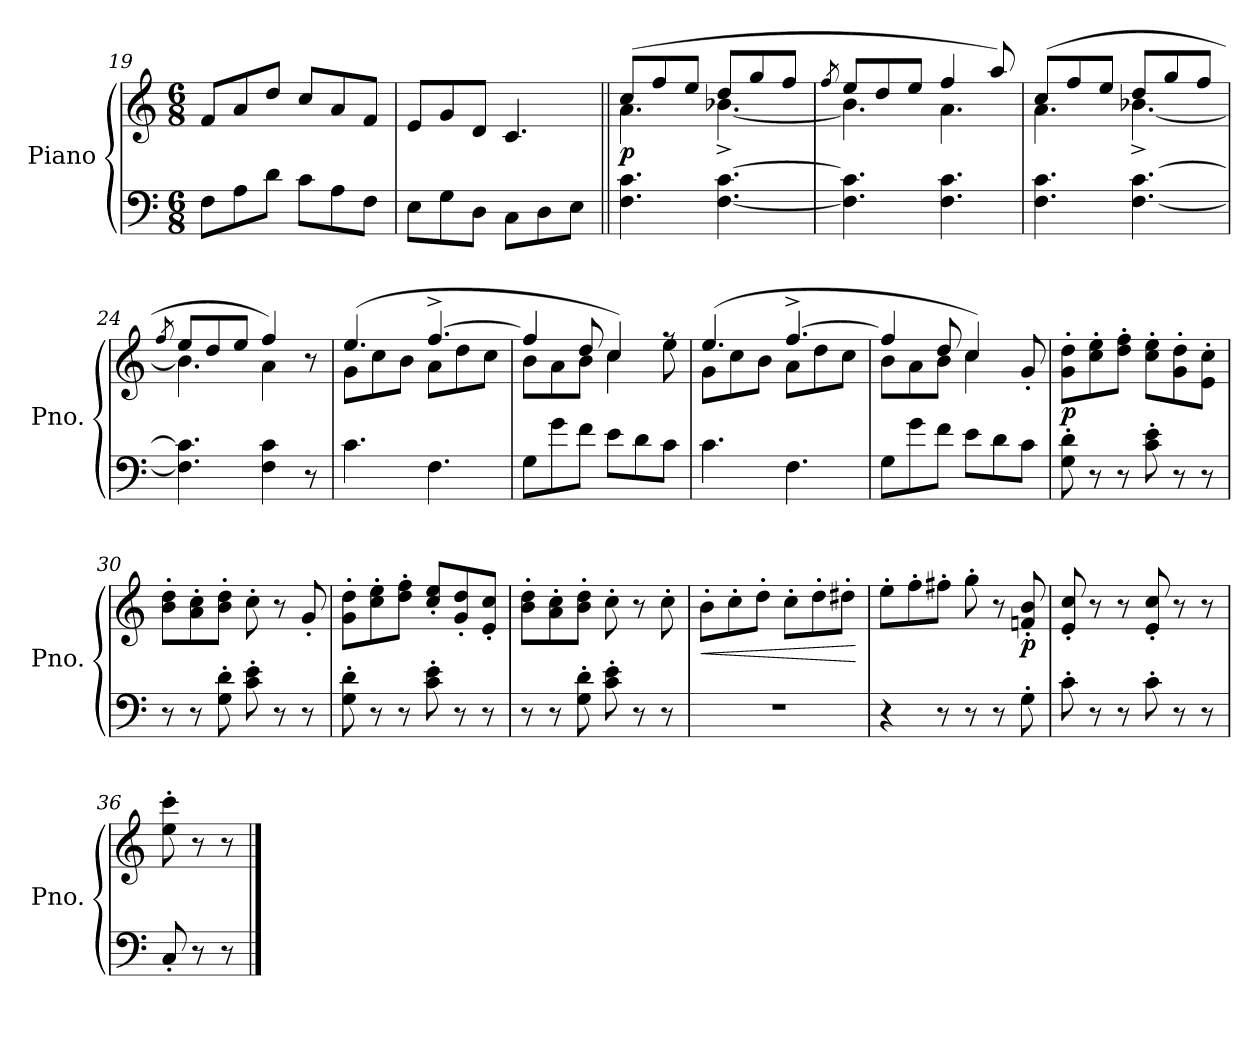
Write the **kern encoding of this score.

**kern	**kern	**dynam
*part1	*part1	*part1
*staff2	*staff1	*staff1/2
*I"Piano	*	*
*I'Pno.	*	*
!!LO:LB:g=z
*clefF4	*clefG2	*
*k[]	*k[]	*
*M6/8	*M6/8	*
=19	=19	=19
8F<\L	8f/L	.
8A\	8a/	.
8d\J	8dd/J	.
8c\L	8cc/L	.
8A\	8a/	.
8F<\J	8f/J	.
=20	=20	=20
8E<\L	8e/L	.
8G\	8g/	.
8D\J	8d/J	.
8C\L	4.c/	.
8D\	.	.
8E<\J	.	.
=21||	=21||	=21||
*	*^	*
!	!	!	!LO:DY:b
4.F\<< 4.c\<<	(>8cc/L	4.a\	p
.	8ff/	.	.
.	8ee/J	.	.
[4.F\<< [4.c\<<	8dd/L	[4.b-X^\	.
.	8gg/	.	.
.	8ff/J	.	.
=22	=22	=22	=22
.	8qff/	.	.
4.F\] 4.c\]	8ee/L	4.b-\]	.
.	8dd/	.	.
.	8ee/J	.	.
4.F\ 4.c\	4ff/	4.a\	.
.	8aa/)	.	.
=23	=23	=23	=23
4.F\ 4.c\	(>8cc/L	4.a\	.
.	8ff/	.	.
.	8ee/J	.	.
[4.F\ [4.c\	8dd/L	[4.b-X^\	.
.	8gg/	.	.
.	8ff/J	.	.
=24	=24	=24	=24
.	8qff/	.	.
4.F\] 4.c\]	8ee/L	4.b-\]	.
.	8dd/	.	.
.	8ee/J	.	.
4F\ 4c\	4ff/)	4a\	.
8r	8r	8ryy	.
!!LO:LB:g=z	!!
=25	=25	=25	=25
4.c<\	(>4.ee/	8g<\L	.
.	.	8cc<\	.
.	.	8b\J	.
4.F<\	[4.ff^/	8a\L	.
.	.	8dd<\	.
.	.	8cc\J	.
=26	=26	=26	=26
8G<\L	4ff/]	8b\L	.
8g\	.	8a\	.
8f\J	8dd/	8b\J	.
8e<\L	4cc/)	4cc\	.
8d\	.	.	.
8c\J	8rff	8ee\	.
=27	=27	=27	=27
4.c\	(>4.ee/	8g\L	.
.	.	8cc\	.
.	.	8b\J	.
4.F\	[4.ff^/	8a\L	.
.	.	8dd\	.
.	.	8cc\J	.
=28	=28	=28	=28
8G\L	4ff/]	8b\L	.
8g\	.	8a\	.
8f\J	8dd/	8b\J	.
8e\L	4cc/)	4cc\	.
8d\	.	.	.
8c\J	8g'/	8ryy	.
=29	=29	=29	=29
!	!	!	!LO:DY:b
*	*v	*v	*
8G\'> 8d\'>	8g\' 8dd\'L	p
8r	8cc\' 8ee\'	.
8r	8dd\' 8ff\'J	.
8c\<'< 8e\<'<	8cc\' 8ee\'L	.
8r	8g\<' 8dd\<'	.
8r	8e\<' 8cc\<'J	.
=30	=30	=30
8r	8b\' 8dd\'L	.
8r	8a\' 8cc\'	.
8G\' 8d\'	8b\' 8dd\'J	.
8c\' 8e\'	8cc'\	.
8r	8r	.
8r	8g'/	.
!!LO:LB:g=z
=31	=31	=31
8G\' 8d\'	8g\' 8dd\'L	.
8r	8cc\' 8ee\'	.
8r	8dd\' 8ff\'J	.
8c\' 8e\'	8cc/' 8ee/'L	.
8r	8g/' 8dd/'	.
8r	8e/' 8cc/'J	.
=32	=32	=32
8r	8b\' 8dd\'L	.
8r	8a\' 8cc\'	.
8G\' 8d\'	8b\' 8dd\'J	.
8c\' 8e\'	8cc'\	.
8r	8r	.
8r	8cc'\	.
=33	=33	=33
!	!	!LO:HP:b
2.r	8b'\L	<
.	8cc'\	.
.	8dd'\J	.
.	8cc'\L	.
.	8dd'\	.
.	8dd#X'\J	.
.	.	[
=34	=34	=34
4r	8ee'\L	.
.	8ff'\	.
8r	8ff#X'\J	.
8r	8gg'\	.
8r	8r	.
!	!	!LO:DY:b
8G'\	8fn/' 8b/'	p
=35	=35	=35
8c'\	8e/' 8cc/'	.
8r	8r	.
8r	8r	.
8c'\	8e/' 8cc/'	.
8r	8r	.
8r	8r	.
=36	=36	=36
8C'/	8ee\' 8ccc\'	.
8r	8r	.
8r	8r	.
==	==	==
*-	*-	*-
